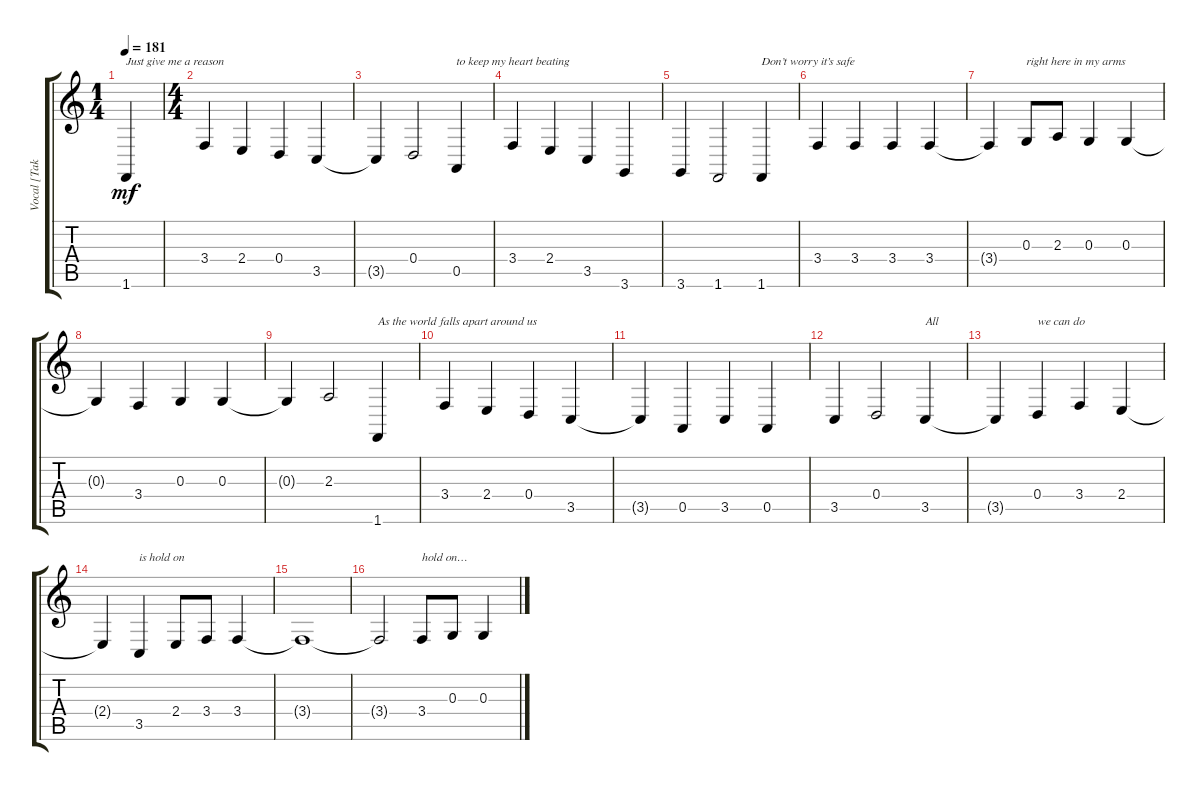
\track ("Vocal [Taka]" "Vocal [Tak") {instrument recorder}
\staff {score tabs}
\tuning (E4 B3 G3 D3 A2 E2) {hide}
\ts (1 4)
\tempo 181
\clef g2
\ks c
1.6.4{txt "Just give me a reason" dy mf instrument recorder} |
\ts (4 4)
3.4.4 2.4.4 0.4.4 3.5.4 |
3.5{t}.4 0.4.2 0.5.4{txt "to keep my heart beating"} |
3.4.4 2.4.4 3.5.4 3.6.4 |
3.6.4 1.6.2 1.6.4{txt "Don’t worry it’s safe"} |
3.4.4 3.4.4 3.4.4 3.4.4 |
3.4{t}.4 0.3.8{txt "right here in my arms"} 2.3.8 0.3.4 0.3.4 |
0.3{t}.4 3.4.4 0.3.4 0.3.4 |
0.3{t}.4 2.3.2 1.6.4{txt "As the world falls apart around us"} |
3.4.4 2.4.4 0.4.4 3.5.4 |
3.5{t}.4 0.5.4 3.5.4 0.5.4 |
3.5.4 0.4.2 3.5.4{txt "All"} |
3.5{t}.4 0.4.4{txt "we can do"} 3.4.4 2.4.4 |
2.4{t}.4 3.5.4{txt "is hold on"} 2.4.8 3.4.8 3.4.4 |
3.4{t}.1 |
3.4{t}.2 3.4.8{txt "hold on…"} 0.3.8 0.3.4
